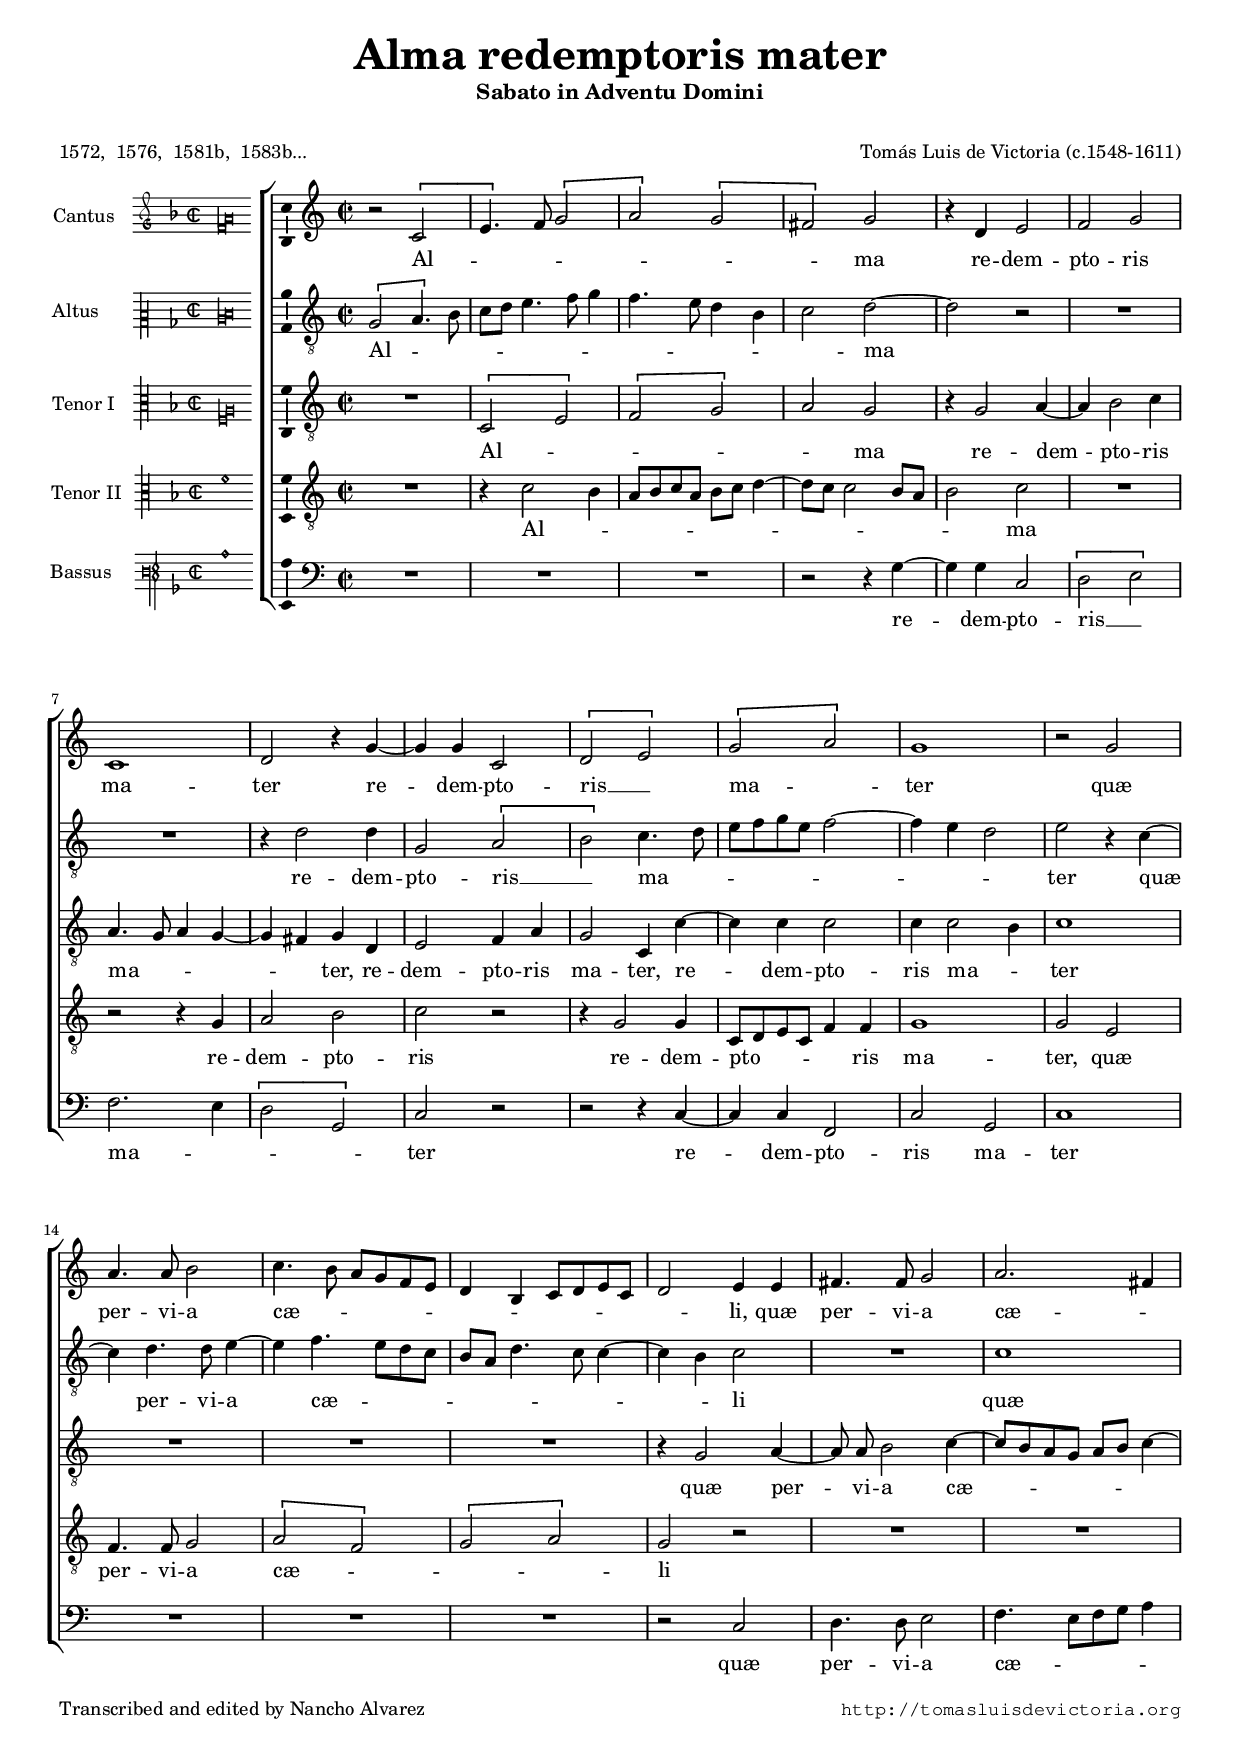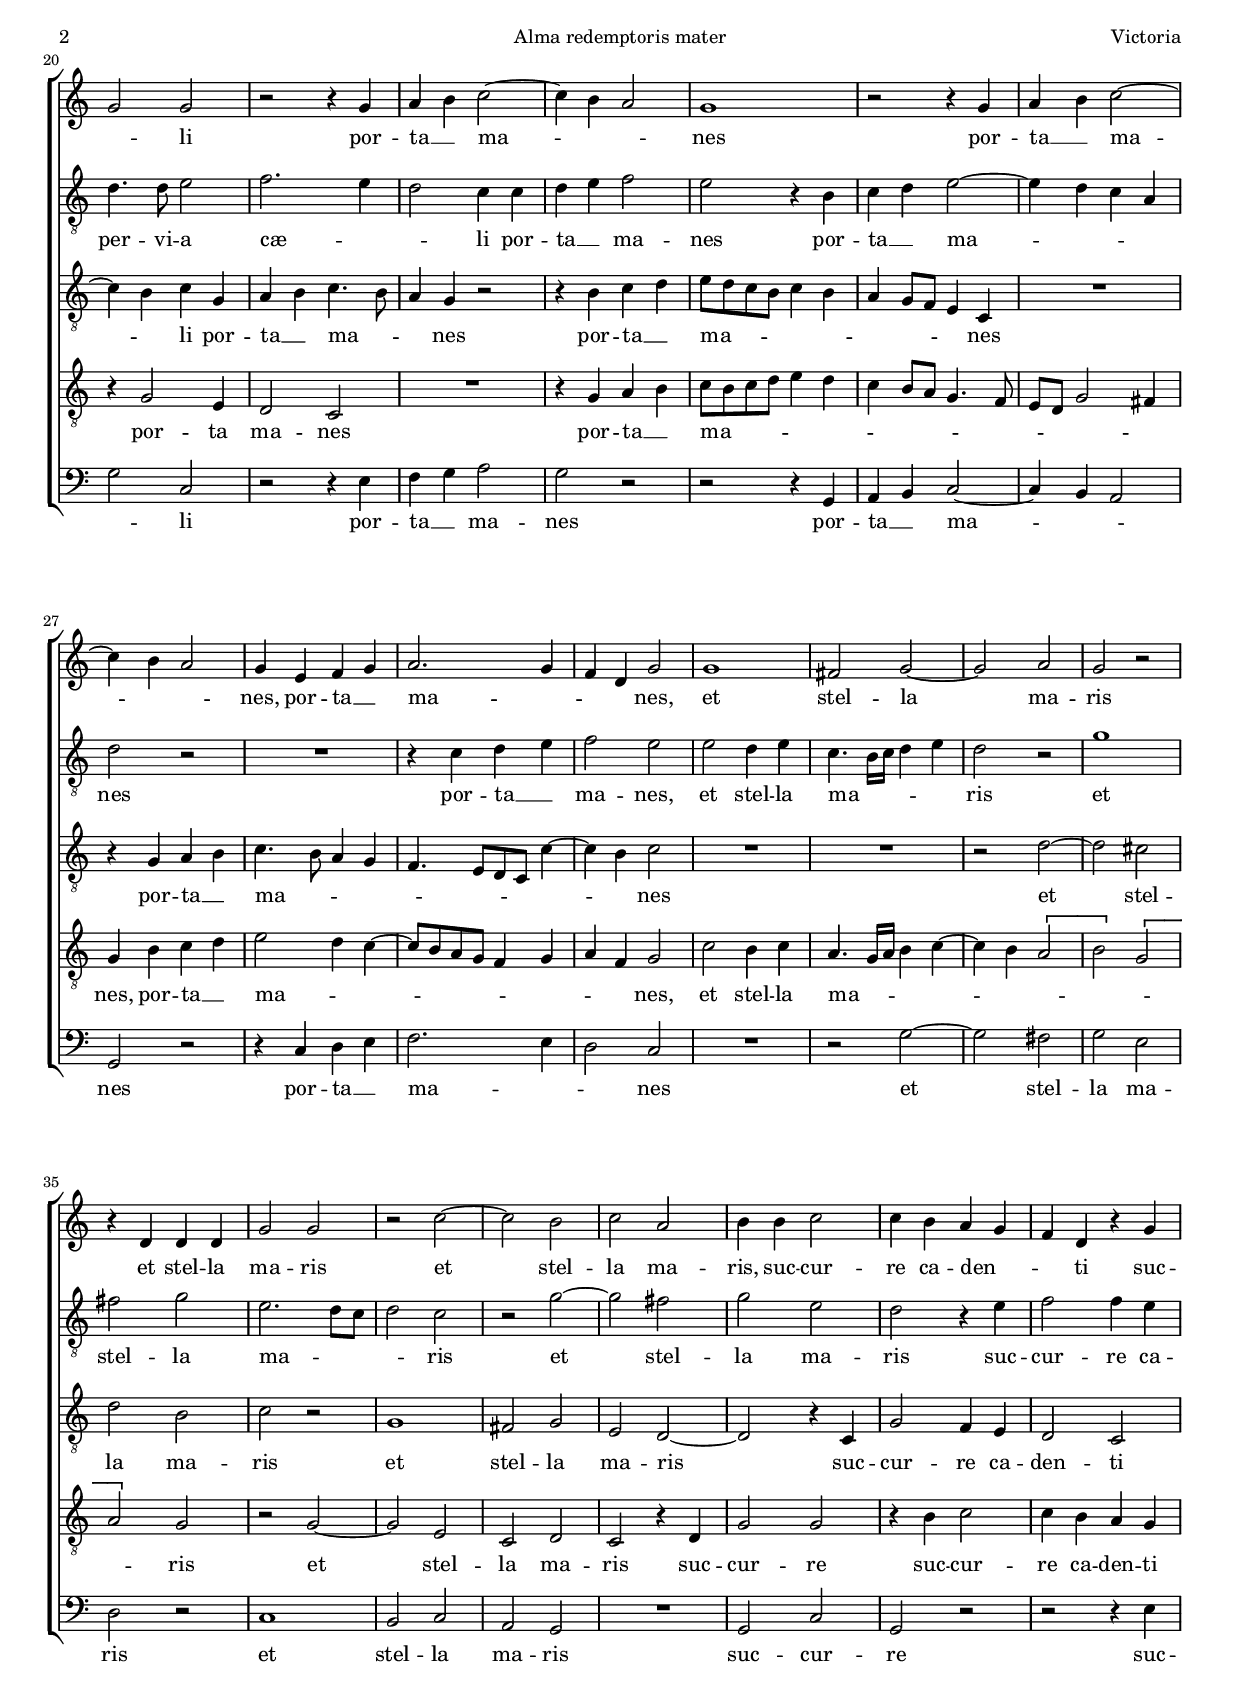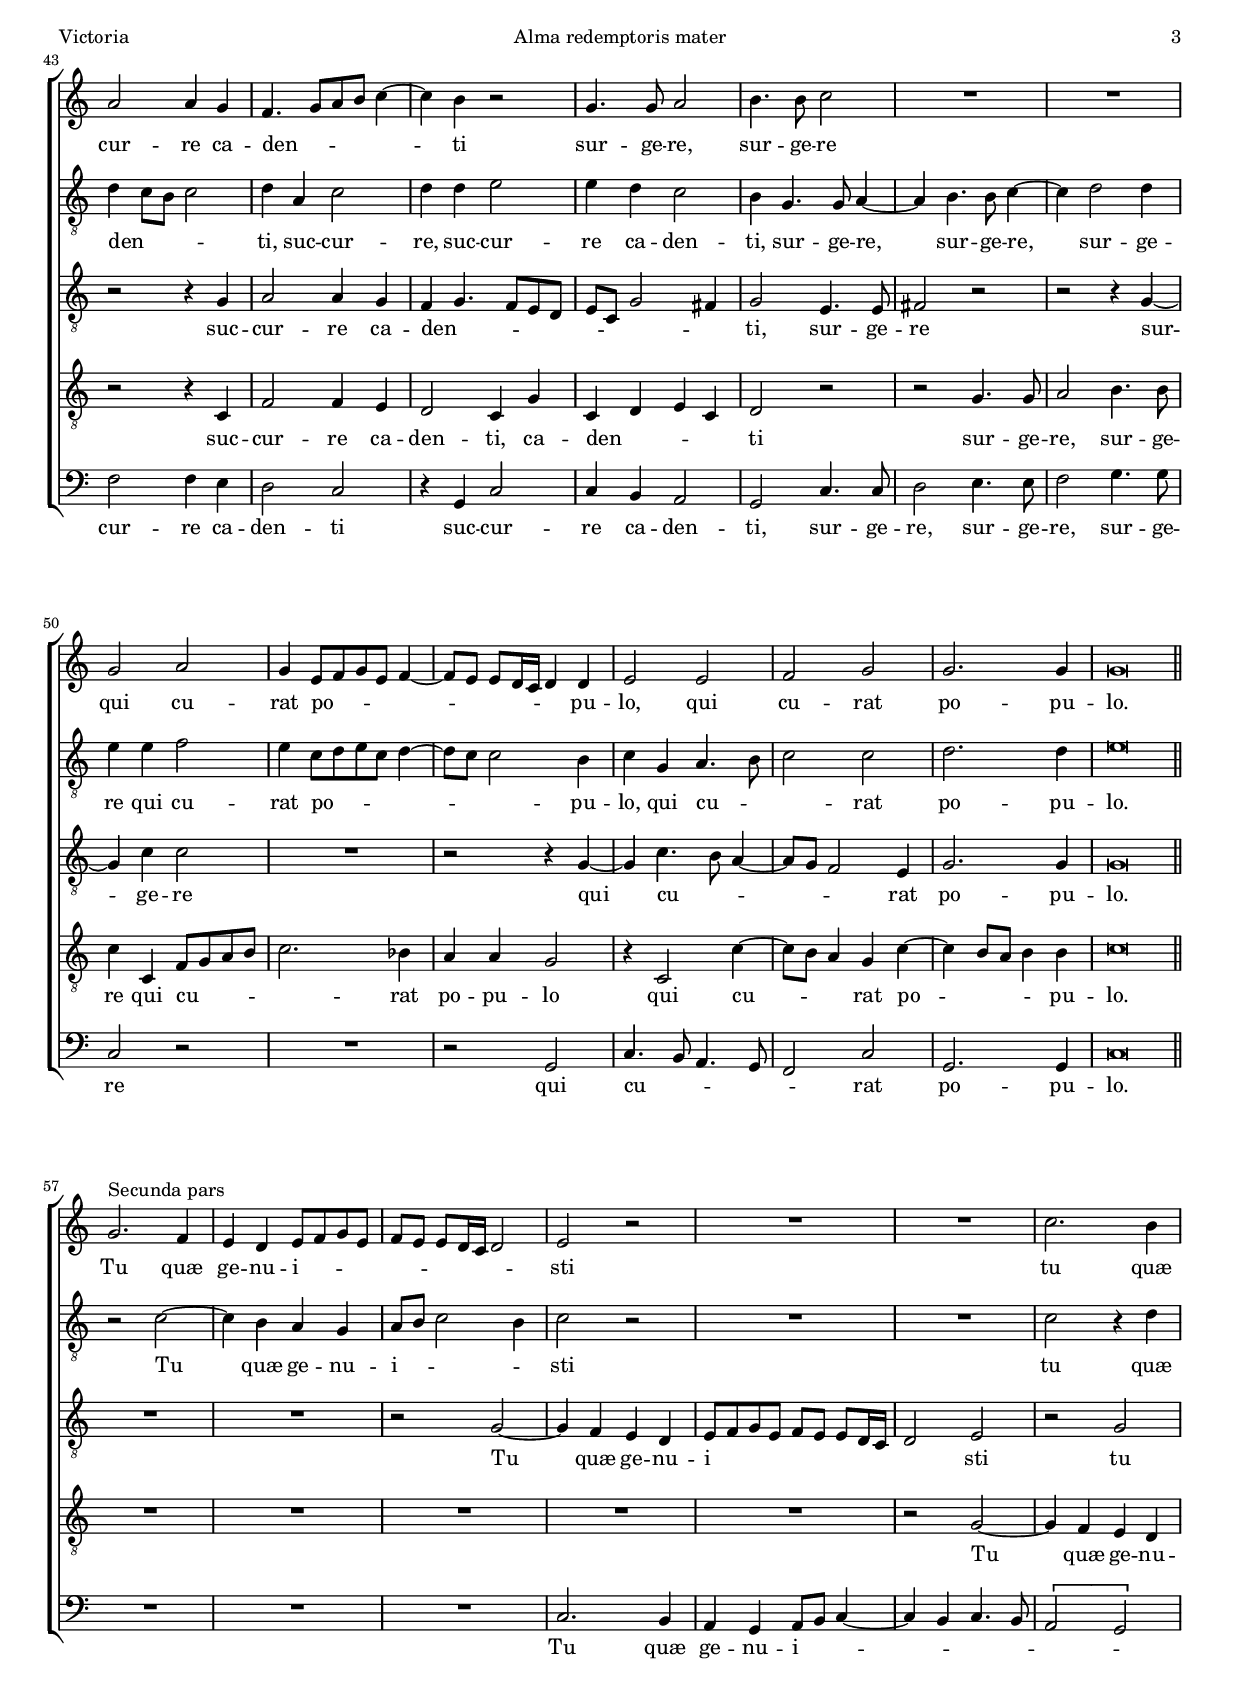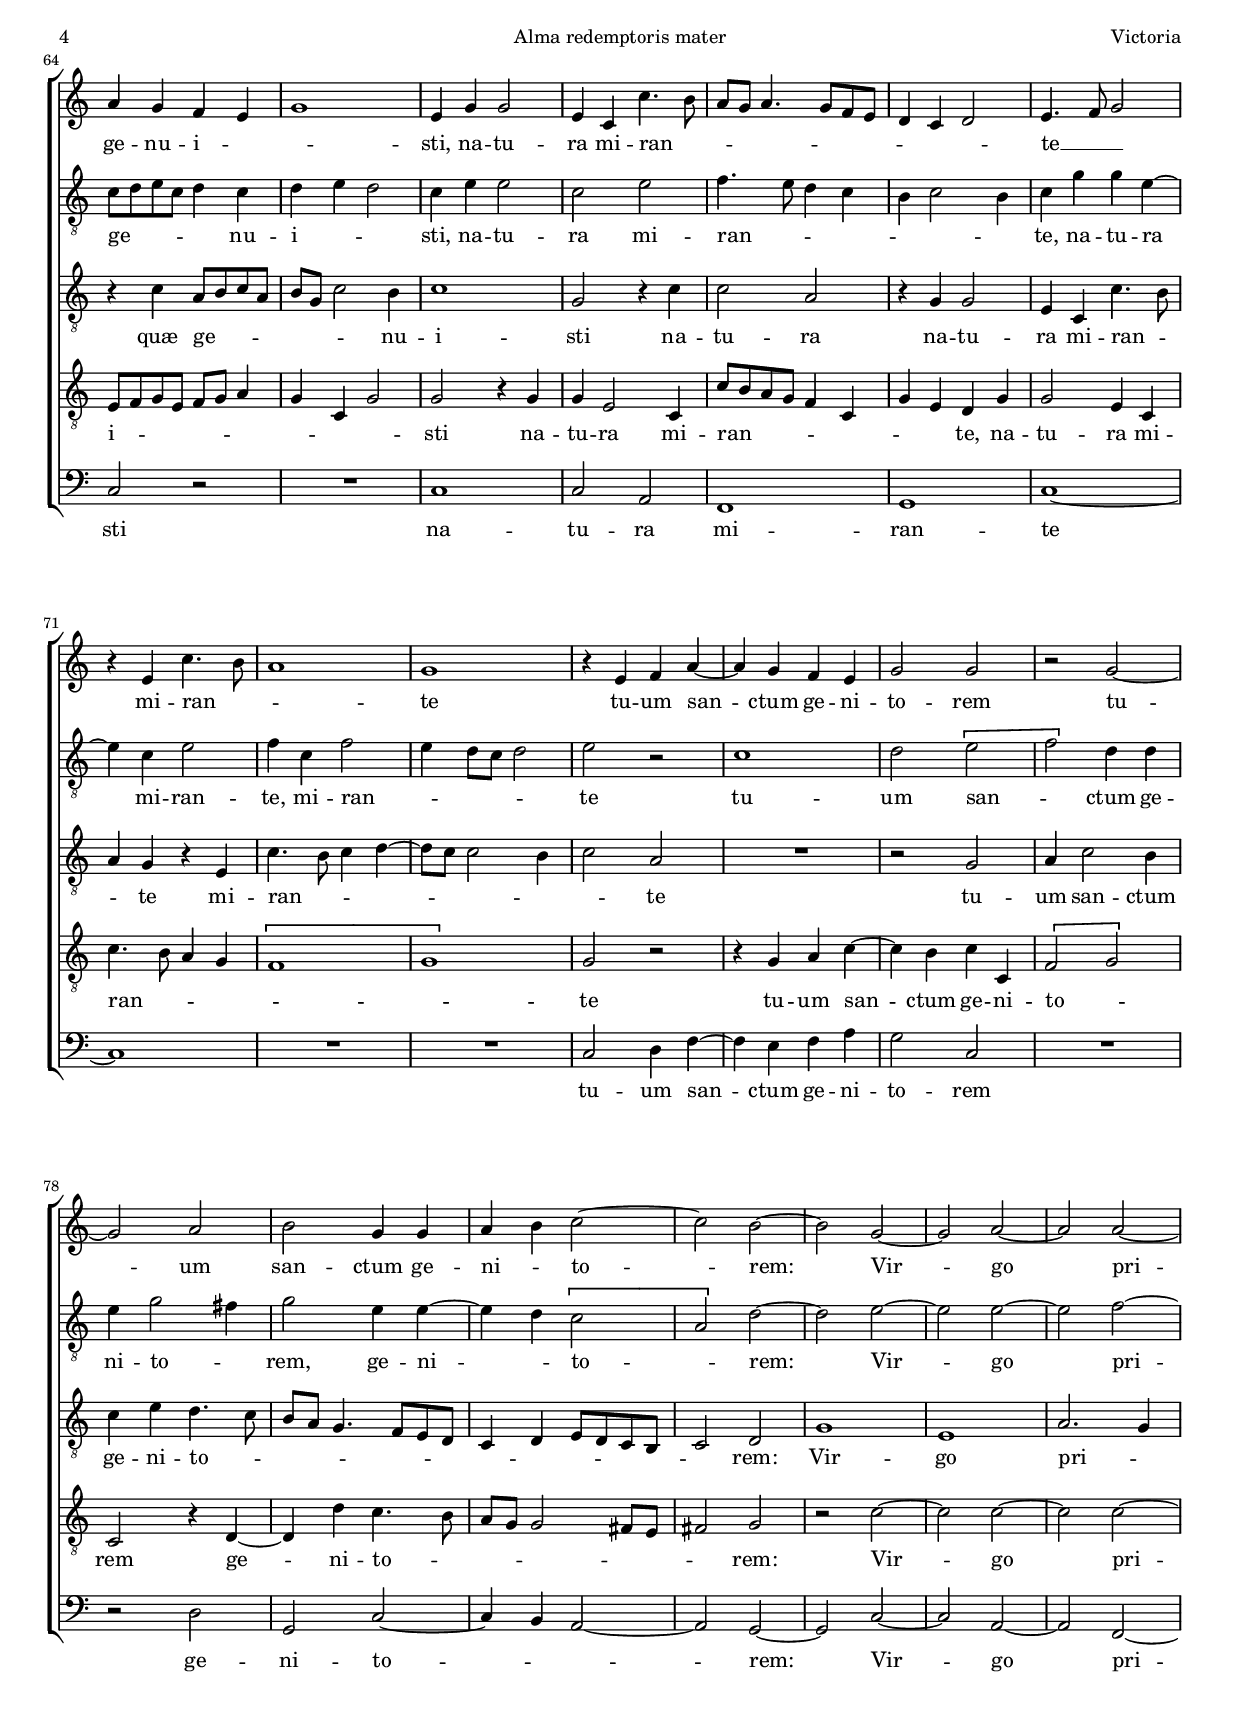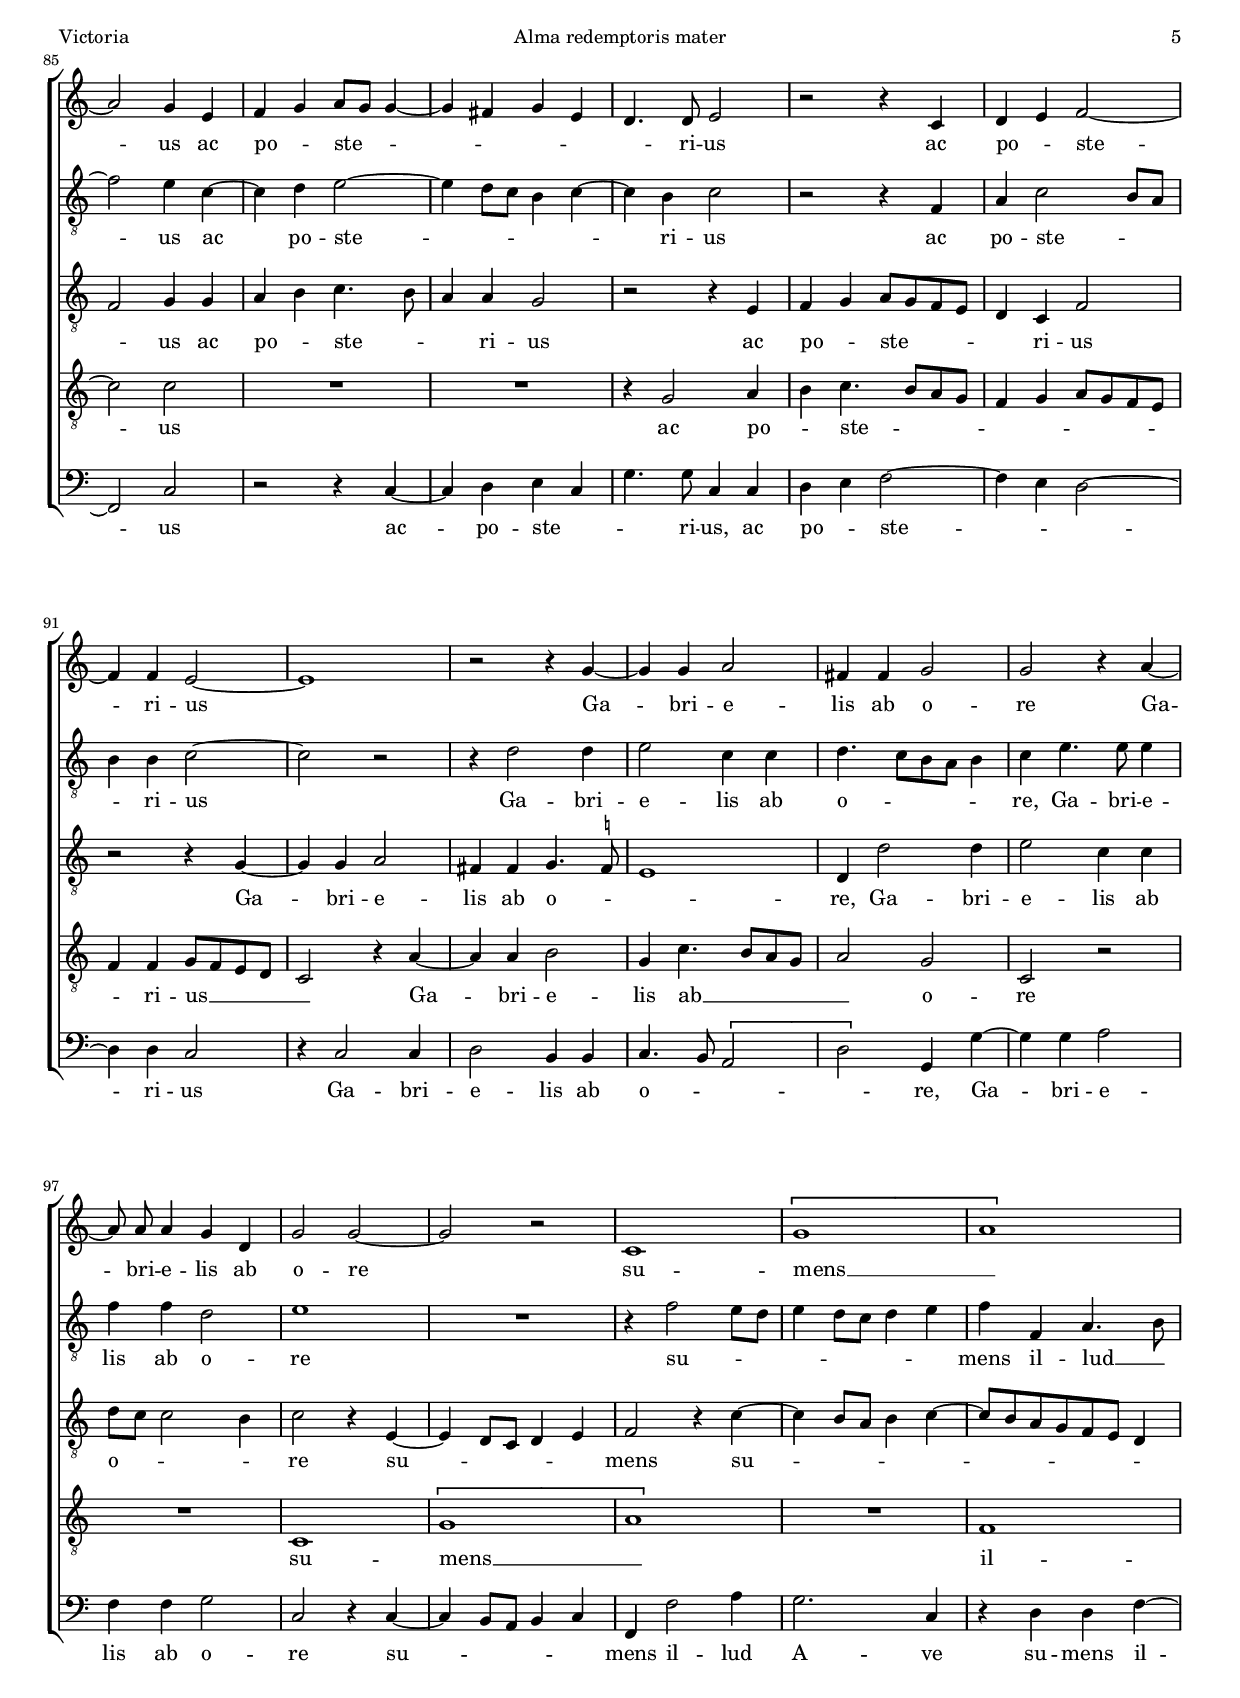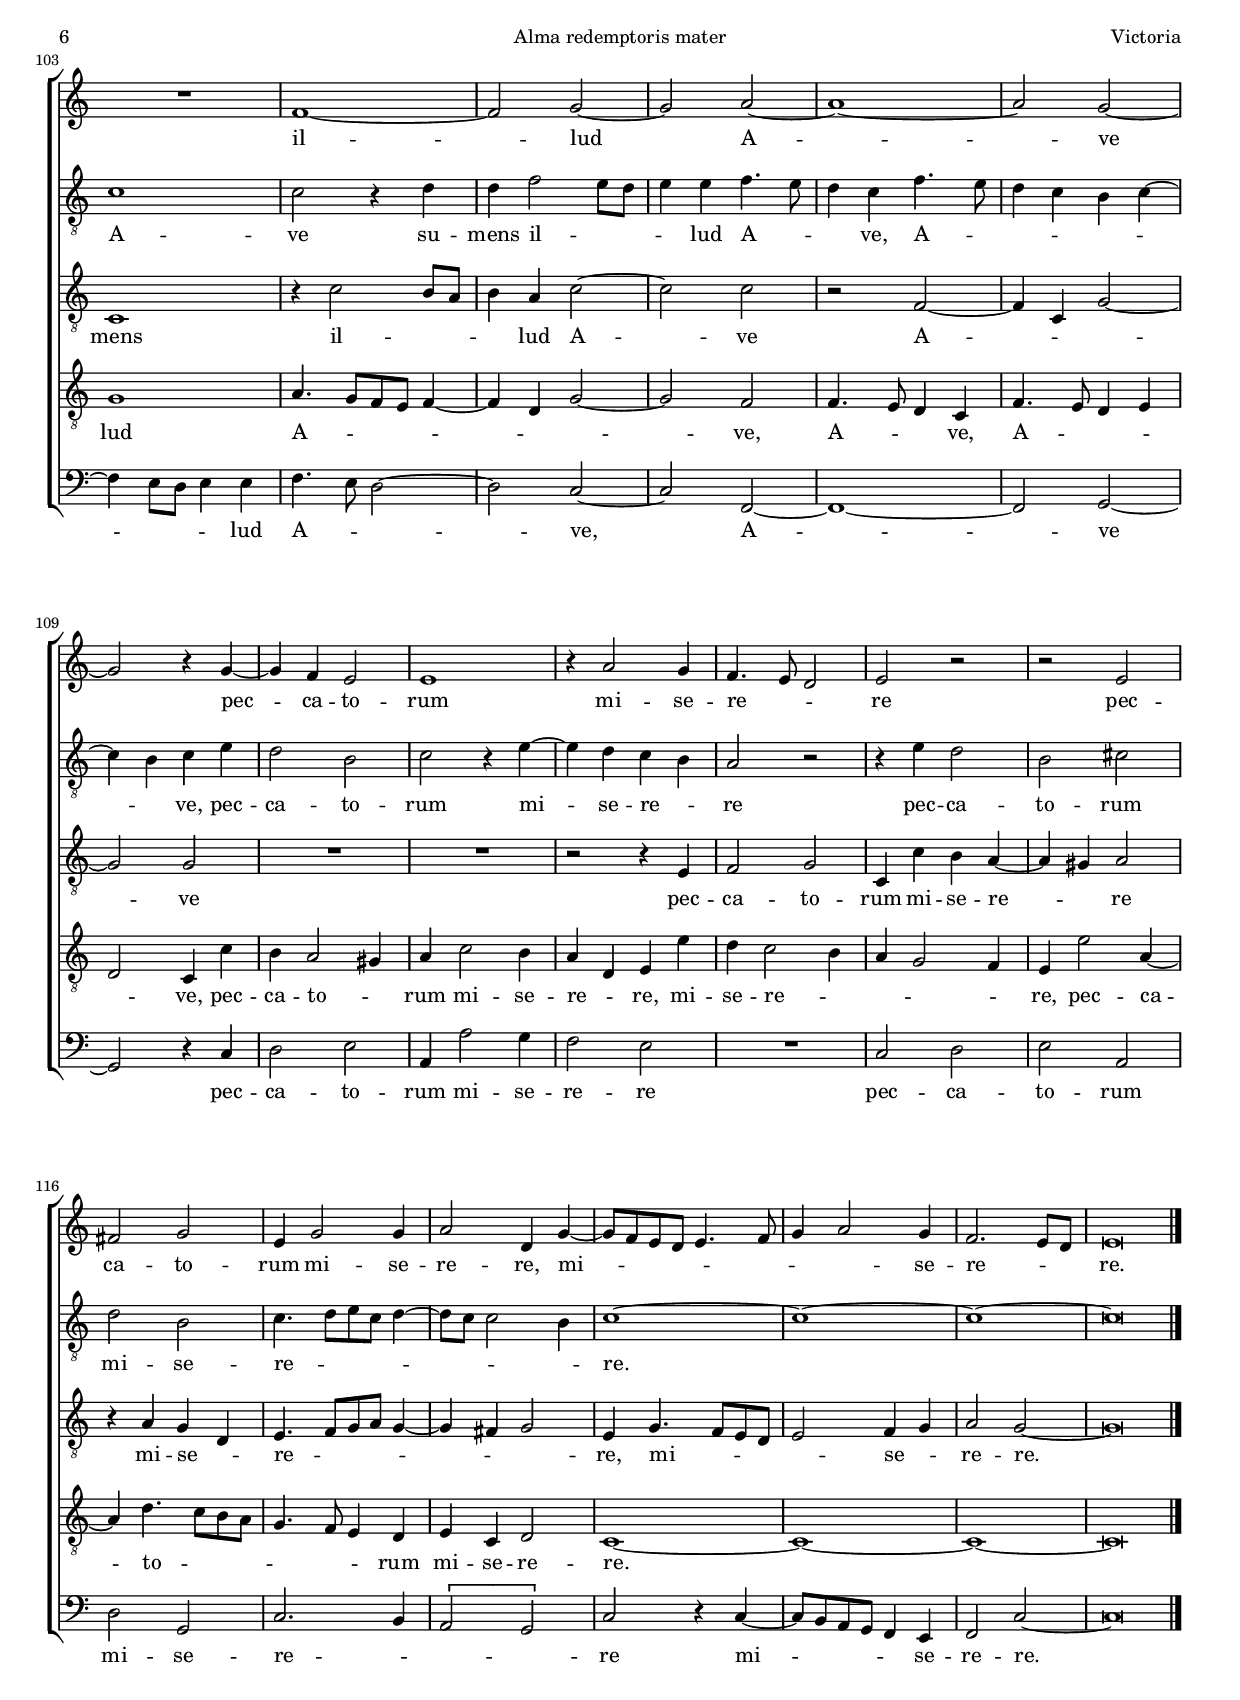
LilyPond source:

\version "2.18.0"

#(set-default-paper-size "a4")
#(set-global-staff-size 16.4)
#(ly:set-option 'point-and-click #f)
%mobile -s15.0 -i3.2

italicas=\override LyricText.font-shape = #'italic
rectas=\override LyricText.font-shape = #'upright
ss=\once \set suggestAccidentals = ##t
incipitwidth = 20
mtempo={\tempo 4 = 100}
mtempob={\tempo 4 = 50}

htitle="Alma redemptoris mater"
hcomposer="Victoria"

\header {
	title=\markup{\fontsize #3 "Alma redemptoris mater"}
	subtitle="Sabato in Adventu Domini" % Sabbato, Sabatho
	subsubtitle=\markup{\null}
	composer="Tomás Luis de Victoria (c.1548-1611)"
        pdfauthor=\composer
	%opus="(-)"
	%poet=\markup{"1572,  1576,  1581b,  1583b,  1589a,  1589b,  1603"} % 1581b
	poet=\markup{"1572,  1576,  1581b,  1583b..."} % 1581b
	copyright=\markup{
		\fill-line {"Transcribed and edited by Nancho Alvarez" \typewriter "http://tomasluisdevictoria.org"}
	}
%	tagline=""
}


global={\key f \major \time 2/2 \skip 1*56 \bar "||" \break
					\skip 1*66 \bar "|."
}

cantus={
	r2 \[f' |
	a'4.\] bes'8 \[c''2 |
	d''\] \[c'' |
	b'\] c'' |
%5
	r4 g' a'2 |
	bes' c'' |
	f'1 |
	g'2 r4 c'' ~ |
	c'' c'' f'2 |
%10
	\[g' a'\] |
	\[c'' d''\] |
	c''1 |
	r2 c'' |
	d''4. d''8 e''2 |
%15
	f''4. e''8 d'' c'' bes' a' |
	g'4 e' f'8 g' a' f' |
	g'2 a'4 a' |
	b'4. b'8 c''2 | % en 1576 y 1581b no hay sostenido
	d''2. b'4 |
%20
	c''2 c'' |
	r r4 c'' |
	d'' e'' f''2 ~ |
	f''4 e'' d''2 |
	c''1 |
%25
	r2 r4 c'' |
	d'' e'' f''2 ~ |
	f''4 e'' d''2 |
	c''4 a' bes' c'' |
	d''2. c''4 |
%30
	bes' g' c''2 |
	c''1 |
	b'2 c'' ~ |
	c'' d'' |
	c'' r |
%35
	r4 g' g' g' |
	c''2 c'' |
	r f'' ~ |
	f'' e'' |
	f'' d'' |
%40
	e''4 e'' f''2 |
	f''4 e'' d'' c'' |
	bes' g' r c'' |
	d''2 d''4 c'' |
	bes'4.  c''8[ d'' e''] f''4 ~ |
%45
	f'' e'' r2 |
	c''4. c''8 d''2 |
	e''4. e''8 f''2 |
	R1*4/4 |
	R1*4/4 |
%50
	c''2 d'' |
	c''4  a'8[ bes' c'' a'] bes'4 ~ |
	 bes'8[ a']  a'[ g'16 f'] g'4 g' |
	a'2 a' |
	bes' c'' |
%55
	c''2. c''4 |
	c''\breve*1/2
        \once \override TextScript.padding = #1
        s4*0^\markup{"Secunda pars"}
	c''2. bes'4 |
	a' g' a'8 bes' c'' a' |
	 bes'[ a']  a'[ g'16 f'] g'2 |
%60
	a' r |
	R1*4/4 |
	R1*4/4 |
	f''2. e''4 |
	d'' c'' bes' a' |
%65
	c''1 |
	a'4 c'' c''2 |
	a'4 f' f''4. e''8 |
	d'' c'' d''4. c''8 bes' a' |
	g'4 f' g'2 |
%70
	a'4. bes'8 c''2 |
	r4 a' f''4. e''8 |
	d''1 |
	c'' |
	r4 a' bes' d'' ~ |
%75
	d'' c'' bes' a' |
	c''2 c'' |
	r c'' ~ |
	c'' d'' |
	e'' c''4 c'' |
%80
	d'' e'' f''2 ~ |
	f'' e'' ~ |
	e'' c'' ~ |
	c'' d'' ~ |
	d'' d'' ~ |
%85
	d'' c''4 a' |
	bes' c'' d''8 c'' c''4 ~ |
	c'' b' c'' a' |
	g'4. g'8 a'2 |
	r r4 f' |
%90
	g' a' bes'2 ~ |
	bes'4 bes' a'2 ~ |
	a'1 |
	r2 r4 c'' ~ |
	c'' c'' d''2 |
%95
	b'4 b' c''2 |
	c'' r4 d'' ~ |
	\set Staff.autoBeaming = ##f	
	d''8 d'' d''4 c'' g' |
	\set Staff.autoBeaming = ##t
	c''2 c'' ~ |
	c'' r |
%100
	f'1 |
	\[c'' |
	d''\] |
	R1*4/4 |
	bes'1 ~ |
%105
	bes'2 c'' ~ |
	c'' d'' ~ |
	d''1 ~ |
	d''2 c'' ~ |
	c'' r4 c'' ~ |
%110
	c'' bes' a'2 |
	a'1 |
	r4 d''2 c''4 |
	bes'4. a'8 g'2 |
	a' r |
%115
	r a' |
	b' c'' |
	a'4 c''2 c''4 |
	d''2 g'4 c'' ~ |
	c''8 bes' a' g' a'4. bes'8 |
%120
	c''4 d''2 c''4 |
	bes'2. a'8 g' |
	a'\breve*1/2
}

altus={
	\[c'2 d'4.\] e'8 |
	f' g' a'4. bes'8 c''4 |
	bes'4. a'8 g'4 e' |
	f'2 g' ~ |
%5
	g' r |
	R1*4/4 |
	R1*4/4 |
	r4 g'2 g'4 |
	c'2 \[d' |
%10
	e'\] f'4. g'8 |
	a' bes' c'' a' bes'2 ~ |
	bes'4 a' g'2 |
	a' r4 f' ~ |
	f' g'4. g'8 a'4 ~ |
%15
	a' bes'4. a'8 g' f' |
	e' d' g'4. f'8 f'4 ~ |
	f' e' f'2 |
	R1*4/4 |
	f'1 |
%20
	g'4. g'8 a'2 |
	bes'2. a'4 |
	g'2 f'4 f' |
	g' a' bes'2 |
	a' r4 e' |
%25
	f' g' a'2 ~ |
	a'4 g' f' d' |
	g'2 r |
	R1*4/4 |
	r4 f' g' a' |
%30
	bes'2 a' |
	a' g'4 a' |
	f'4. e'16 f' g'4 a' |
	g'2 r |
	c''1 |
%35
	b'2 c'' |
	a'2. g'8 f' |
	g'2 f' |
	r c'' ~ |
	c'' b' |
%40
	c'' a' |
	g' r4 a' |
	bes'2 bes'4 a' |
	g' f'8 e' f'2 |
	g'4 d' f'2 |
%45
	g'4 g' a'2 |
	a'4 g' f'2 |
	e'4 c'4. c'8 d'4 ~ |
	d' e'4. e'8 f'4 ~ |
	f' g'2 g'4 |
%50
	a' a' bes'2 |
	a'4  f'8[ g' a' f'] g'4 ~ |
	g'8 f' f'2 e'4 |
	f' c' d'4. e'8 |
	f'2 f' |
%55
	g'2. g'4 |
	a'\breve*1/2
	r2 f' ~ |
	f'4 e' d' c' |
	d'8 e' f'2 e'4 |
%60
	f'2 r |
	R1*4/4 |
	R1*4/4 |
	f'2 r4 g' |
	f'8 g' a' f' g'4 f' |
%65
	g' a' g'2 |
	f'4 a' a'2 |
	f' a' |
	bes'4. a'8 g'4 f' |
	e' f'2 e'4 |
%70
	f' c'' c'' a' ~ |
	a' f' a'2 |
	bes'4 f' bes'2 |
	a'4 g'8 f' g'2 |
	a' r |
%75
	f'1 |
	g'2 \[a' |
	bes'\] g'4 g' |
	a' c''2 b'4 |
	c''2 a'4 a' ~ |
%80
	a' g' \[f'2 |
	d'\] g' ~ |
	g' a' ~ |
	a' a' ~ |
	a' bes' ~ |
%85
	bes' a'4 f' ~ |
	f' g' a'2 ~ |
	a'4 g'8 f' e'4 f' ~ |
	f' e' f'2 |
	r r4 bes |
%90
	d' f'2 e'8 d' |
	e'4 e' f'2 ~ |
	f'2 r |
	r4 g'2 g'4 |
	a'2 f'4 f' |
%95
	g'4.  f'8[ e' d'] e'4 |
	f' a'4. a'8 a'4 |
	bes' bes' g'2 |
	a'1 |
	R1 |
%100
	r4 bes'2 a'8 g' |
	a'4 g'8 f' g'4 a' |
	bes' bes d'4. e'8 |
	f'1 |
	f'2 r4 g' |
%105
	g' bes'2 a'8 g' |
	a'4 a' bes'4. a'8 |
	g'4 f' bes'4. a'8 |
	g'4 f' e' f' ~ |
	f' e' f' a' |
%110
	g'2 e' |
	f' r4 a' ~ |
	a' g' f' e' |
	d'2 r |
	r4 a' g'2 |
%115
	e' fis' |
	g' e' |
	f'4.  g'8[ a' f'] g'4 ~ |
	g'8 f' f'2 e'4 |
	f'1 ~ |
%120
	f' ~ |
	f' ~ |
	f'\breve*1/2
}


tenor={
	R1*4/4 |
	\[f2 a\] |
	\[bes c'\] |
	d' c' |
%5
	r4 c'2 d'4 ~ |
	d' e'2 f'4 |
	d'4. c'8 d'4 c' ~ |
	c' b c' g |
	a2 bes4 d' |
%10
	c'2 f4 f' ~ |
	f' f' f'2 |
	f'4 f'2 e'4 |
	f'1 |
	R1*4/4 |
%15
	R1*4/4 |
	R1*4/4 |
	r4 c'2 d'4 ~ |
	d'8 \noBeam d' e'2 f'4 ~ |
	f'8 e' d' c' d' e' f'4 ~ |
%20
	f' e' f' c' |
	d' e' f'4. e'8 |
	d'4 c' r2 |
	r4 e' f' g' |
	a'8 g' f' e' f'4 e' |
%25
	d' c'8 bes a4 f |
	R1*4/4 |
	r4 c' d' e' |
	f'4. e'8 d'4 c' |
	bes4.  a8[ g f] f'4 ~ |
%30
	f' e' f'2 |
	R1*4/4 |
	R1*4/4 |
	r2 g' ~ |
	g' fis' |
%35
	g' e' |
	f' r |
	c'1 |
	b2 c' |
	a g ~ |
%40
	g r4 f |
	c'2 bes4 a |
	g2 f |
	r r4 c' |
	d'2 d'4 c' |
%45
	bes c'4. bes8 a g |
	a f c'2 b4 | % en 1576 y 1581b no hay sostenido
	c'2 a4. a8 |
	b2 r |
	r r4 c' ~ |
%50
	c' f' f'2 |
	R1*4/4 |
	r2 r4 c' ~ |
	c' f'4. e'8 d'4 ~ |
	d'8 c' bes2 a4 |
%55
	c'2. c'4 |
	c'\breve*1/2
	R1*4/4 |
	R1*4/4 |
	r2 c' ~ |
%60
	c'4 bes a g |
	a8 bes c' a  bes[ a]  a[ g16 f] |
	g2 a |
	r c' |
	r4 f' d'8 e' f' d' |
%65
	e' c' f'2 e'4 |
	f'1 |
	c'2 r4 f' |
	f'2 d' |
	r4 c' c'2 |
%70
	a4 f f'4. e'8 |
	d'4 c' r a |
	f'4. e'8 f'4 g' ~ |
	g'8 f' f'2 e'4 |
	f'2 d' |
%75
	R1*4/4 |
	r2 c' |
	d'4 f'2 e'4 |
	f' a' g'4. f'8 |
	e' d' c'4. bes8 a g |
%80
	f4 g a8 g f e |
	f2 g |
	c'1 |
	a |
	d'2. c'4 |
%85
	bes2 c'4 c' |
	d' e' f'4. e'8 |
	d'4 d' c'2 |
	r r4 a |
	bes c' d'8 c' bes a |
%90
	g4 f bes2 |
	r r4 c' ~ |
	c' c' d'2 |
	b4 b c'4. \ss bes8 |
	a1 |
%95
	g4 g'2 g'4 |
	a'2 f'4 f' |
	g'8 f' f'2 e'4 |
	f'2 r4 a ~ |
	a g8 f g4 a |
%100
	bes2 r4 f' ~ |
	f' e'8 d' e'4 f' ~ | % en 1576 y 1581b el último fa es una semibreve ennegrecida
	f'8[ e' d' c' bes a] g4 |
	f1 |
	r4 f'2 e'8 d' |
%105
	e'4 d' f'2 ~ |
	f' f' |
	r bes ~ |
	bes4 f c'2 ~ |
	c' c' |
%110
	R1*4/4 |
	R1*4/4 |
	r2 r4 a |
	bes2 c' |
	f4 f' e' d' ~ |
%115
	d' cis' d'2 | % en 1576 y 1581b no es sostenido
	r4 d' c' g |
	a4.  bes8[ c' d'] c'4 ~ |
	c' b c'2 |
	a4 c'4. bes8 a g | % en 1576 y 1581b el do es una semibreve ennegrecida
%120
	a2 bes4 c' |
	d'2 c' ~ |
	c'\breve*1/2
}

tenordos={
	R1*4/4 |
	r4 f'2 e'4 |
	d'8 e' f' d' e' f' g'4 ~ |
	g'8 f' f'2 e'8 d' |
%5
	e'2 f' |
	R1*4/4 |
	r2 r4 c' |
	d'2 e' |
	f' r |
%10
	r4 c'2 c'4 |
	f8 g a f bes4 bes |
	c'1 |
	c'2 a |
	bes4. bes8 c'2 |
%15
	\[d' bes\] |
	\[c' d'\] |
	c' r |
	R1*4/4 |
	R1*4/4 |
%20
	r4 c'2 a4 |
	g2 f |
	R1*4/4 |
	r4 c' d' e' |
	f'8 e' f' g' a'4 g' |
%25
	f' e'8 d' c'4. bes8 |
	a g c'2 b4 | % en 1576 y 1581b no hay sostenido
	c' e' f' g' |
	a'2 g'4 f' ~ |
	f'8 e' d' c' bes4 c' |
%30
	d' bes c'2 |
	f' e'4 f' |
	d'4. c'16 d' e'4 f' ~ |
	f' e' \[d'2 |
	e'\] \[c' |
%35
	d'\] c' |
	r c' ~ |
	c' a |
	f g |
	f r4 g |
%40
	c'2 c' |
	r4 e' f'2 |
	f'4 e' d' c' |
	r2 r4 f |
	bes2 bes4 a |
%45
	g2 f4 c' |
	f g a f |
	g2 r |
	r c'4. c'8 |
	d'2 e'4. e'8 |
%50
	f'4 f bes8 c' d' e' |
	f'2. ees'4 |
	d' d' c'2 |
	r4 f2 f'4 ~ |
	f'8 e' d'4 c' f' ~ |
%55
	f'4 e'8 d' e'4 e'4 |
	f'\breve*1/2
	R1*4/4 |
	R1*4/4 |
	R1*4/4 |
%60
	R1*4/4 |
	R1*4/4 |
	r2 c' ~ |
	c'4 bes a g |
	a8 bes c' a bes c' d'4 |
%65
	c' f c'2 |
	c' r4 c' |
	c' a2 f4 |
	f'8 e' d' c' bes4 f |
	c' a g c' |
%70
	c'2 a4 f |
	f'4. e'8 d'4 c' |
	\[bes1 |
	c'\] |
	c'2 r |
%75
	r4 c' d' f' ~ |
	f' e' f' f |
	\[bes2 c'\] |
	f r4 g ~ |
	g g' f'4. e'8 |
%80
	d' c' c'2 b8 a |
	b2 c' | % en 1576 y 1581b no hay sostenido
	r f' ~ |
	f' f' ~ |
	f' f' ~ |
%85
	f' f' |
	R1*4/4 |
	R1*4/4 |
	r4 c'2 d'4 |
	e' f'4. e'8 d' c' |
%90
	bes4 c' d'8 c' bes a |
	bes4 bes c'8 bes a g |
	f2 r4 d' ~ |
	d' d' e'2 |
	c'4 f'4. e'8 d' c' |
%95
	d'2 c' |
	f r |
	R1*4/4 |
	f1 |
	\[c' |
%100
	d'\] |
	R1*4/4 |
	bes1 |
	c' |
	d'4.  c'8[ bes a] bes4 ~ |
%105
	bes g c'2 ~ |
	c' bes |
	bes4. a8 g4 f |
	bes4. a8 g4 a |
	g2 f4 f' |
%110
	e' d'2 cis'4 |
	d' f'2 e'4 |
	d' g a a' |
	g' f'2 e'4 |
	d' c'2 bes4 |
%115
	a a'2 d'4 ~ |
	d' g'4. f'8 e' d' |
	c'4. bes8 a4 g |
	a f g2 |
	f1 ~ |
%120
	f ~ |
	f ~ |
	f\breve*1/2 
}

bassus={
	R1*4/4 |
	R1*4/4 |
	R1*4/4 |
	r2 r4 c' ~ |
%5
	c' c' f2 |
	\[g a\] |
	bes2. a4 |
	\[g2 c\] |
	f r |
%10
	r r4 f ~ |
	f f bes,2 |
	f c |
	f1 |
	R1*4/4 |
%15
	R1*4/4 |
	R1*4/4 |
	r2 f |
	g4. g8 a2 |
	bes4.  a8[ bes c'] d'4 |
%20
	c'2 f |
	r r4 a |
	bes c' d'2 |
	c' r |
	r r4 c |
%25
	d e f2 ~ |
	f4 e d2 |
	c r |
	r4 f g a |
	bes2. a4 |
%30
	g2 f |
	R1*4/4 |
	r2 c' ~ |
	c' b |
	c' a |
%35
	g r |
	f1 |
	e2 f |
	d c |
	R1*4/4 |
%40
	c2 f |
	c r |
	r r4 a |
	bes2 bes4 a |
	g2 f |
%45
	r4 c f2 |
	f4 e d2 |
	c f4. f8 |
	g2 a4. a8 |
	bes2 c'4. c'8 |
%50
	f2 r |
	R1*4/4 |
	r2 c |
	f4. e8 d4. c8 |
	bes,2 f |
%55
	c2. c4 |
	f\breve*1/2
	R1*4/4 |
	R1*4/4 |
	R1*4/4 |
%60
	f2. e4 |
	d c d8 e f4 ~ |
	f e f4. e8 |
	\[d2 c\] |
	f r |
%65
	R1*4/4 |
	f1 |
	f2 d |
	bes,1 |
	c |
%70
	f ~ |
	f |
	R1*4/4 |
	R1*4/4 |
	f2 g4 bes ~ |
%75
	bes a bes d' |
	c'2 f |
	R1*4/4 |
	r2 g |
	c f ~ |
%80
	f4 e d2 ~ |
	d c ~ |
	c f ~ |
	f d ~ |
	d bes, ~ |
%85
	bes, f |
	r r4 f ~ |
	f g a f |
	c'4. c'8 f4 f |
	g a bes2 ~ |
%90
	bes4 a g2 ~ |
	g4 g f2 |
	r4 f2 f4 |
	g2 e4 e |
	f4. e8 \[d2 |
%95
	g\] c4 c' ~ |
	c' c' d'2 |
	bes4 bes c'2 |
	f r4 f ~ |
	f e8 d e4 f |
%100
	bes, bes2 d'4 |
	c'2. f4 |
	r g g bes ~ |
	bes a8 g a4 a |
	bes4. a8 g2 ~ |
%105
	g f ~ |
	f bes, ~ |
	bes,1 ~ |
	bes,2 c ~ |
	c r4 f |
%110
	g2 a |
	d4 d'2 c'4 |
	bes2 a |
	R1*4/4 |
	f2 g |
%115
	a d |
	g c |
	f2. e4 |
	\[d2 c\] |
	f r4 f ~ |
%120
	f8 e d c bes,4 a, |
	bes,2 f ~ |
	f\breve*1/2
}

textocantus=\lyricmode{
Al -- _ _ _ _ _ _ ma re -- dem -- pto -- ris ma -- ter
re -- _ dem -- pto -- ris __ _ ma -- _ ter % italicas
quæ per -- vi -- a cæ -- _ _ _ _ _ _ _ _ _ _ _ _ li,
quæ per -- vi -- a cæ -- _ _ li
por -- ta __ _ ma -- _ _ _ nes % todas las ediciones dicen "manens"
por -- ta __ _ ma -- _ _ _ nes,
por -- ta __ _ ma -- _ _ _ nes, % italicas
et stel -- la _ ma -- ris
et stel -- la ma -- ris
et _ stel -- la ma -- ris, % italicas
suc -- cur -- re ca -- den -- _ _ ti
suc -- cur -- re ca -- den -- _ _ _ _ _ ti
sur -- ge -- re,
sur -- ge -- re qui cu -- rat po -- _ _ _ _ _ _ _ _ _ _ pu -- lo,
qui cu -- rat po -- pu -- lo.
Tu quæ ge -- nu -- i -- _ _ _ _ _ _ _ _ _ sti
tu quæ ge -- nu -- i -- _ _ sti,
na -- tu -- ra mi -- ran -- _ _ _ _ _ _ _ _ _ _ te __ _ _ 
mi -- ran -- _ _ te
tu -- um san -- _ ctum ge -- ni -- to -- rem
tu -- _ um
san -- ctum ge -- ni -- _ to -- _ rem: _
Vir -- _ go _ pri -- _ us ac po -- _ ste -- _ _ _ _ _ _ _ ri -- us
ac po -- _ ste -- _ ri -- us _
Ga -- _ bri -- e -- lis ab o -- re
Ga -- _ bri -- e -- lis ab o -- re _ % italicas
su -- mens __ _
il -- _ lud _
A -- _ _ ve _ % mayúscula en 1603
pec -- _ ca -- to -- rum
mi -- se -- re -- _ _ re
pec -- ca -- to -- rum
mi -- se -- re -- re,
mi -- _ _ _ _ _ _ _ _ se -- re -- _ _ re.
}

textoaltus=\lyricmode{
Al -- _ _ _ _ _ _ _ _ _ _ _ _ ma _
re -- dem -- pto -- ris __ _
ma -- _ _ _ _ _ _ _ _ _ ter
quæ _ per -- vi -- a _ cæ -- _ _ _ _ _ _ _ _ _ _ li
quæ per -- vi -- a
cæ -- _ _ li por -- ta __ _ ma -- nes
por -- ta __ _ ma -- _ _ _ _ nes
por -- ta __ _ ma -- nes, % italicas
et stel -- la ma -- _ _ _ _ ris
et stel -- la ma -- _ _ _ ris
et _ stel -- la ma -- ris % italicas
suc -- cur -- re ca -- den -- _ _ _ ti,
suc -- cur -- re,
suc -- cur -- re ca -- den -- ti, sur -- ge -- re, _
sur -- ge -- re, _
sur -- ge -- re % italicas 
qui cu -- rat po -- _ _ _ _ _ _ _ pu -- lo,
qui cu -- _ _ rat po -- pu -- lo.
Tu _ quæ ge -- nu -- i -- _ _ _ sti
tu quæ ge -- _ _ _ _ nu -- i -- _ _ sti,
na -- tu -- ra mi -- ran -- _ _ _ _ _ _ te,
na -- tu -- ra _ mi -- ran -- te,
mi -- ran -- _ _ _ _ te
tu -- um san -- _ ctum ge -- ni -- to -- _ rem,
ge -- ni -- _ _ to -- _ rem: _
Vir -- _ go _ pri -- _ us
ac _ po -- ste -- _ _ _ _ _ _ ri -- us
ac po -- ste -- _ _ _ ri -- us _
Ga -- bri -- e -- lis ab o -- _ _ _ _ re,
Ga -- bri -- e -- lis ab o -- re % italicas
su -- _ _ _ _ _ _ _ mens il -- lud __ _ A -- ve
su -- mens il -- _ _ _ lud A -- _ _ ve, % italicas 
A -- _ _ _ _ _ _ _ ve,
pec -- ca -- to -- rum
mi -- _ se -- re -- _ re
pec -- ca -- to -- rum mi -- se -- re -- _ _ _ _ _ _ _ _ re. _ _ _ 

}


textotenor=\lyricmode{
Al -- _ _ _ _ ma
re -- dem -- _ pto -- ris ma -- _ _ _ _ _ ter,
re -- dem -- pto -- ris ma -- ter,
re -- _ dem -- pto -- ris ma -- _ ter % italicas
quæ per -- _ vi -- a cæ -- _ _ _ _ _ _ _ _ _ li por -- ta __ _ ma -- _ _ nes
por -- ta __ _ ma -- _ _ _ _ _ _ _ _ _ nes
por -- ta __ _ ma -- _ _ _ _ _ _ _ _ _ _ nes
et _ stel -- la ma -- ris
et stel -- la ma -- ris _ % italicas
suc -- cur -- re ca -- den -- ti
suc -- cur -- re ca -- den -- _ _ _ _ _ _ _ _ ti, sur -- ge -- re
sur -- _ ge -- re
qui _ cu -- _ _ _ _ _ rat po -- pu -- lo.
Tu _ quæ ge -- nu -- i _ _ _ _ _ _ _ _ _ sti
tu quæ ge -- _ _ _ _ _ _ nu -- i -- sti
na -- tu -- ra
na -- tu -- ra mi -- ran -- _ _ te
mi -- ran -- _ _ _ _ _ _ _ _ te
tu -- um san -- ctum ge -- ni -- to -- _ _ _ _ _ _ _ _ _ _ _ _ _ _ rem:
Vir -- go pri -- _ _ us ac po -- _ ste -- _ _ ri -- us
ac po -- _ ste -- _ _ _ _ ri -- us
Ga --  _ bri -- e -- lis ab o -- _ _ re,
Ga -- bri -- e -- lis ab o -- _ _ _ re
su -- _ _ _ _ _ mens
su -- _ _ _ _ _ _ _ _ _ _ _ _ mens
il -- _ _ _ lud
A -- _ ve
A -- _ _ _ _ ve
pec -- ca -- to -- rum mi -- se -- re -- _ _ re
mi -- se -- _ re -- _ _ _ _ _ _ _ re,
mi -- _ _ _ _ se -- _ re -- re. _
}

textotenordos=\lyricmode{
Al -- _ _ _ _ _ _ _ _ _ _ _ _ _ _ ma
re -- dem -- pto -- ris
re -- dem -- pto -- _ _ _ _ ris ma -- ter,
quæ per -- vi -- a cæ -- _ _ _ li
por -- ta ma -- nes
por -- ta __ _ ma -- _ _ _ _ _ _ _ _ _ _ _ _ _ _ nes,
por -- ta __ _ ma -- _ _ _ _ _ _ _ _ _ _ nes,
et stel -- la ma -- _ _ _ _ _ _ _ _ _ _ ris
et _ stel -- la ma -- ris
suc -- cur -- re
suc -- cur -- re ca -- den -- ti
suc -- cur -- re ca -- den -- ti,
ca -- den -- _ _ _ ti
sur -- ge -- re,
sur -- ge -- re qui cu -- _ _ _ _ rat
po -- pu -- lo
qui cu -- _ _ _ rat po -- _ _ _ _ pu -- lo.
Tu _ quæ ge -- nu -- i -- _ _ _ _ _ _ _ _ _ sti
na -- tu -- ra mi -- ran -- _ _ _ _ _ _ _ te,
na -- tu -- ra mi -- ran -- _ _ _ _ _ te
tu -- um san -- _ ctum ge -- ni -- to -- _ rem
ge -- _ ni -- to -- _ _ _ _ _ _ _ rem:
Vir -- _ go _ pri -- _ us
ac po -- _ ste -- _ _ _ _ _ _ _ _ _ _ ri -- us __ _ _ _ _
Ga -- _ bri -- e -- lis ab __ _ _ _ _ o -- re
su -- mens __ _
il -- lud A -- _ _ _ _ _ _ _ _ ve,
A -- _ _ ve,
A -- _ _ _ _ ve,
pec -- ca -- to -- _ rum mi -- se -- re -- _ re,
mi -- se -- re -- _ _ _ _ re, % italicas
pec -- ca -- _ to -- _ _ _ _ _ _ rum mi -- se -- re -- re. _ _ _ 
}

textobassus=\lyricmode{
re -- _ dem -- pto -- ris __ _ ma -- _ _ _ ter
re -- _ dem -- pto -- ris ma -- ter % italicas
quæ per -- vi -- a cæ -- _ _ _ _ _ li por -- ta __ _ ma -- nes
por -- ta __ _ ma -- _ _ _ nes
por -- ta __ _ ma -- _ _ nes
et _ stel -- la ma -- ris
et stel -- la ma -- ris
suc -- cur -- re
suc -- cur -- re ca -- den -- ti
suc -- cur -- re ca -- den -- ti, % italicas
sur -- ge -- re,
sur -- ge -- re,
sur -- ge -- re % italicas
qui cu -- _ _ _ _ rat po -- pu -- lo.
Tu quæ ge -- nu -- i -- _ _ _ _ _ _ _ _ sti
na -- tu -- ra mi -- ran -- te _
tu -- um san -- _ ctum ge -- ni -- to -- rem
ge -- ni -- to -- _ _ _ _ rem: _
Vir -- _ go _ pri -- _ us
ac -- _ po -- ste -- _ _ ri -- us,
ac po -- _ ste -- _ _ _ _ ri -- us % italicas
Ga -- bri -- e -- lis ab o -- _ _ _ re,
Ga -- _ bri -- e -- lis ab o -- re % italicas
su -- _ _ _ _ _ mens il -- lud A -- ve
su -- mens il -- _ _ _ _ lud A -- _ _ _ ve, _ A -- _ _ ve _
pec -- ca -- to -- rum mi -- se -- re -- re
pec -- ca -- to -- rum mi -- se -- re -- _ _ _ re
mi -- _ _ _ _ _ se -- re -- re. _
}


incipitcantus=\markup{
	\score{
		{ 
		\set Staff.instrumentName="Cantus   "
		\override NoteHead.style = #'neomensural
		\override Staff.TimeSignature.style = #'neomensural
		\cadenzaOn 
		\clef "petrucci-g"
		\key f \major
		\time 2/2 % 4/4 en otras ediciones
                \[f'1 a'1\] % ennegrecimiento
		} 

\layout {
       \context {\Voice
               \remove Ligature_bracket_engraver
               \consists Mensural_ligature_engraver
       }
       line-width=\incipitwidth
       indent = 0
}
	}
}

incipitaltus=\markup{
	\score{
		{ 
		\set Staff.instrumentName="Altus      "
		\override NoteHead.style = #'neomensural 
		\override Staff.TimeSignature.style = #'neomensural
		\cadenzaOn 
		\clef "petrucci-c2"
		\key f \major
		\time 2/2 % 4/4 en otras ediciones
                 \[c'1 d'1\]
		} 
\layout {
       \context {\Voice
               \remove Ligature_bracket_engraver
               \consists Mensural_ligature_engraver
       }
       line-width=\incipitwidth
       indent = 0
}
	}
}


incipittenor=\markup{
	\score{
		{ 
		\set Staff.instrumentName="Tenor I   " % en 1576 y 1581b este es el tenor II
		\override NoteHead.style = #'neomensural 
		\override Staff.TimeSignature.style = #'neomensural
		\cadenzaOn 
		\clef "petrucci-c3"
		\key f \major
		\time 2/2
                \[f1 a\]
		} 
\layout {
       \context {\Voice
               \remove Ligature_bracket_engraver
               \consists Mensural_ligature_engraver
       }
       line-width=\incipitwidth
       indent = 0
}
	}
}

incipittenordos=\markup{
	\score{
		{ 
		\set Staff.instrumentName="Tenor II  "
		\override NoteHead.style = #'neomensural 
		\override Staff.TimeSignature.style = #'neomensural
		\cadenzaOn 
		\clef "petrucci-c3"
		\key f \major
		\time 2/2
                f'1
		} 
\layout {
       \context {\Voice
               \remove Ligature_bracket_engraver
               \consists Mensural_ligature_engraver
       }
       line-width=\incipitwidth
       indent = 0
}
	}
}

incipitbassus=\markup{
	\score{
		{ 
		\set Staff.instrumentName="Bassus    "
		\override NoteHead.style = #'neomensural
		\override Staff.TimeSignature.style = #'neomensural
		\cadenzaOn 
		\clef "petrucci-f3"
		\key f \major
		\time 2/2
                c'1
		} 
\layout {
       \context {\Voice
               \remove Ligature_bracket_engraver
               \consists Mensural_ligature_engraver
       }
       line-width=\incipitwidth
       indent = 0
}
	}
}

%\layout {
%       \context {\Voice
%               \remove Ligature_bracket_engraver
%               \consists Mensural_ligature_engraver
%       }
%       line-width=\incipitwidth
%       indent = 0
%}

\score {\transpose c' g{
\new ChoirStaff<<

	\new Staff <<\global
	\new Voice="v1" {
		\set Staff.instrumentName=\incipitcantus
		\clef "treble"
		\cantus }
	\new Lyrics \lyricsto "v1" {\textocantus }
	>>

	\new Staff <<\global
	\new Voice="v2" {
		\set Staff.instrumentName=\incipitaltus
		\clef "G_8"
		\altus }
	\new Lyrics \lyricsto "v2" {\textoaltus }
	>>
	
	\new Staff <<\global
	\new Voice="v3" {
		\set Staff.instrumentName=\incipittenor
		\clef "G_8"
		\tenor }
	\new Lyrics \lyricsto "v3" {\textotenor }
	>>

	\new Staff <<\global
	\new Voice="v5" {
		\set Staff.instrumentName=\incipittenordos
		\clef "G_8"
		\tenordos }
	\new Lyrics \lyricsto "v5" {\textotenordos }
	>>

        \new Staff <<\global
	\new Voice="v4" {
		\set Staff.instrumentName=\incipitbassus
		\clef "bass"
		\bassus }
	\new Lyrics \lyricsto "v4" {\textobassus }
	>>
	
>>

	} % transpose

\layout{ 
	\context {\Lyrics 
		\override VerticalAxisGroup.staff-affinity = #UP
		\override VerticalAxisGroup.nonstaff-relatedstaff-spacing =
			#'((basic-distance . 0) (minimum-distance . 0) (padding . 1))
		\override LyricText.font-size = #1.2
		\override LyricHyphen.minimum-distance = #0.5
	}
	\context {\Score 
		tempoHideNote = ##t
		\override BarNumber.padding = #2 
	}
	\context {\Voice 
		melismaBusyProperties = #'()
		%autoBeaming = ##f
	}
	\context {\Staff 
                %\RemoveEmptyStaves
                %\override VerticalAxisGroup.remove-first = ##t
		\override VerticalAxisGroup.staff-staff-spacing =
			#'((basic-distance . 11) (minimum-distance . 0) (padding . 1))
		\consists Ambitus_engraver 
		\override LigatureBracket.padding = #1
	}
}

%\midi { \mtempo }

}


\paper{
	evenHeaderMarkup=\markup  \fill-line { \fromproperty #'page:page-number-string \htitle \hcomposer }
	oddHeaderMarkup= \markup  \fill-line { \on-the-fly #not-first-page \hcomposer \on-the-fly #not-first-page \htitle \on-the-fly #not-first-page \fromproperty #'page:page-number-string }
	%system-count=20
	%page-count = 8
        systems-per-page = 3
	ragged-last-bottom = ##f
	indent=3.6\cm
	system-system-spacing =
	#'((basic-distance . 20) (minimum-distance . 0) (padding . 5))
	top-system-spacing = % header
	#'((basic-distance . 8) (minimum-distance . 0) (padding . 0))
	last-bottom-spacing = % footer
	#'((basic-distance . 12) (minimum-distance . 0) (padding . 0))
	markup-system-spacing.padding = #1.7
}
